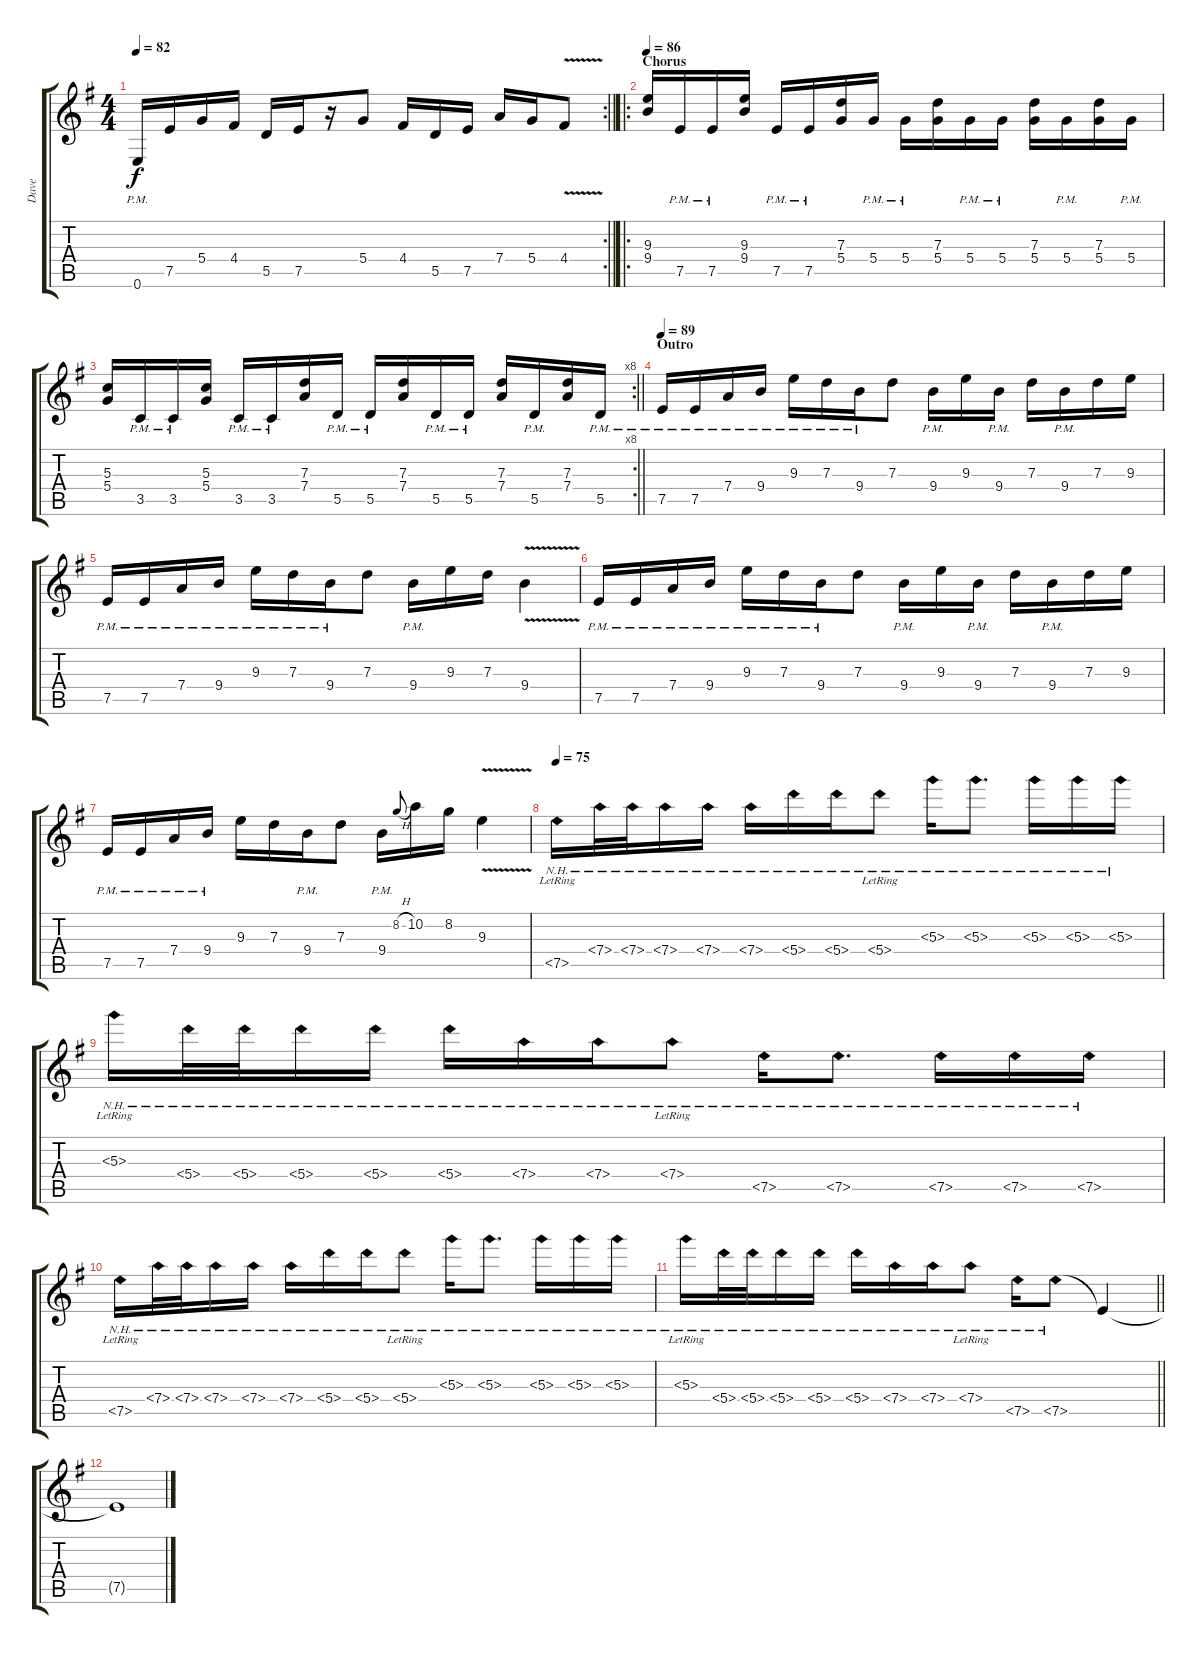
\track ("Dave" "Dave") {instrument overdrivenguitar}
\staff {score tabs}
\tuning (E4 B3 G3 D3 A2 E2) {hide}
\rc 2
\ts (4 4)
\tempo 82
\clef g2
\barLineRight lightlight
\ks eminor
0.6{pm}.16{dy f} 7.5.16 5.4.16 4.4.16 5.5.16 7.5.16 r.16 5.4.8 4.4.16 5.5.16 7.5.16 7.4.16 5.4.16 4.4{v}.8 |
\ro
\section ("" "Chorus")
\tempo 86
(9.3 9.4).16 7.5{pm}.16 7.5{pm}.16 (9.3 9.4).16 7.5{pm}.16 7.5{pm}.16 (7.3 5.4).16 5.4{pm}.16 5.4{pm}.16 (7.3 5.4).16 5.4{pm}.16 5.4{pm}.16 (7.3 5.4).16 5.4{pm}.16 (7.3 5.4).16 5.4{pm}.16 |
\rc 8
\barLineRight lightlight
(5.3 5.4).16 3.5{pm}.16 3.5{pm}.16 (5.3 5.4).16 3.5{pm}.16 3.5{pm}.16 (7.3 7.4).16 5.5{pm}.16 5.5{pm}.16 (7.3 7.4).16 5.5{pm}.16 5.5{pm}.16 (7.3 7.4).16 5.5{pm}.16 (7.3 7.4).16 5.5{pm}.16 |
\section ("" "Outro")
\tempo 89
7.5{pm}.16 7.5{pm}.16 7.4{pm}.16 9.4{pm}.16 9.3{pm}.16 7.3{pm}.16 9.4{pm}.16 7.3.8 9.4{pm}.16 9.3.16 9.4{pm}.16 7.3.16 9.4{pm}.16 7.3.16 9.3.16 |
7.5{pm}.16 7.5{pm}.16 7.4{pm}.16 9.4{pm}.16 9.3{pm}.16 7.3{pm}.16 9.4{pm}.16 7.3.8 9.4{pm}.16 9.3.16 7.3.16 9.4{v}.4 |
7.5{pm}.16 7.5{pm}.16 7.4{pm}.16 9.4{pm}.16 9.3{pm}.16 7.3{pm}.16 9.4{pm}.16 7.3.8 9.4{pm}.16 9.3.16 9.4{pm}.16 7.3.16 9.4{pm}.16 7.3.16 9.3.16 |
7.5{pm}.16 7.5{pm}.16 7.4{pm}.16 9.4{pm}.16 9.3.16 7.3.16 9.4{pm}.16 7.3.8 9.4{pm}.16 8.2{h}.8{gr onbeat} 10.2.16 8.2.16 9.3{v}.4 |
\tempo 75
7.5{nh lr}.16{instrument electricguitarjazz} 7.4{nh}.32 7.4{nh}.32 7.4{nh}.16 7.4{nh}.16 7.4{nh}.16 5.4{nh}.16 5.4{nh}.16 5.4{nh lr}.8 5.3{nh}.16 5.3{nh}.8{d} 5.3{nh}.16 5.3{nh}.16 5.3{nh}.16 |
5.3{nh lr}.16 5.4{nh}.32 5.4{nh}.32 5.4{nh}.16 5.4{nh}.16 5.4{nh}.16 7.4{nh}.16 7.4{nh}.16 7.4{nh lr}.8 7.5{nh}.16 7.5{nh}.8{d} 7.5{nh}.16 7.5{nh}.16 7.5{nh}.16 |
7.5{nh lr}.16 7.4{nh}.32 7.4{nh}.32 7.4{nh}.16 7.4{nh}.16 7.4{nh}.16 5.4{nh}.16 5.4{nh}.16 5.4{nh lr}.8 5.3{nh}.16 5.3{nh}.8{d} 5.3{nh}.16 5.3{nh}.16 5.3{nh}.16 |
\barLineRight lightlight
5.3{nh lr}.16 5.4{nh}.32 5.4{nh}.32 5.4{nh}.16 5.4{nh}.16 5.4{nh}.16 7.4{nh}.16 7.4{nh}.16 7.4{nh lr}.8 7.5{nh}.16 7.5{nh}.8 7.5{t}.4 |
7.5{t}.1
